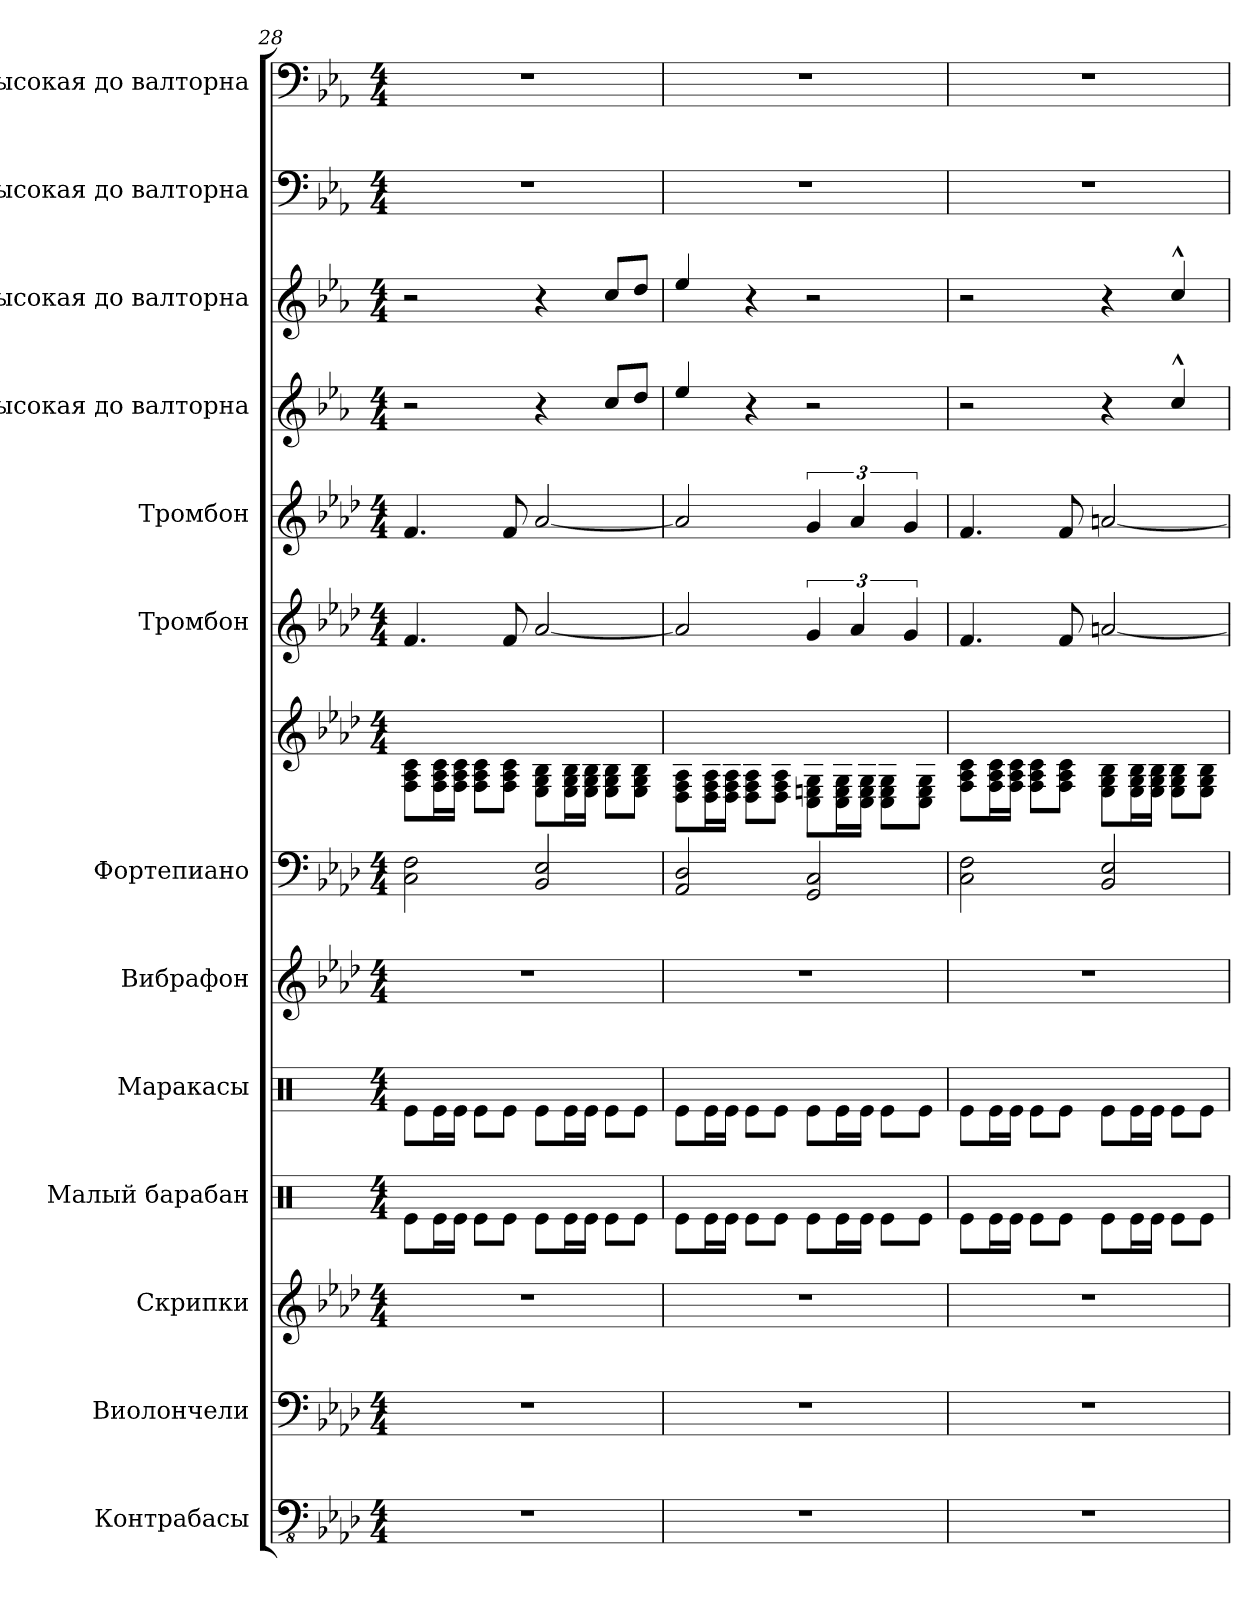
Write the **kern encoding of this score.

**kern	**kern	**kern	**kern	**kern	**kern	**kern	**kern	**kern	**kern	**kern	**kern	**kern	**kern
*part13	*part12	*part11	*part10	*part9	*part8	*part7	*part7	*part6	*part5	*part4	*part3	*part2	*part1
*staff14	*staff13	*staff12	*staff11	*staff10	*staff9	*staff8	*staff7	*staff6	*staff5	*staff4	*staff3	*staff2	*staff1
*I"Контрабасы	*I"Виолончели	*I"Скрипки	*I"Малый барабан	*I"Маракасы	*I"Вибрафон	*I"Фортепиано	*	*I"Тромбон	*I"Тромбон	*I"Высокая до валторна	*I"Высокая до валторна	*I"Высокая до валторна	*I"Высокая до валторна
!!LO:PB:g=z
*clefFv4	*clefF4	*clefG2	*clefX	*clefX	*clefG2	*clefF4	*clefG2	*clefG2	*clefG2	*clefG2	*clefG2	*clefF4	*clefF4
*	*	*	*	*	*	*	*	*	*	*ITrd4c7	*ITrd4c7	*ITrd4c7	*ITrd4c7
*k[b-e-a-d-]	*k[b-e-a-d-]	*k[b-e-a-d-]	*k[]	*k[]	*k[b-e-a-d-]	*k[b-e-a-d-]	*k[b-e-a-d-]	*k[b-e-a-d-]	*k[b-e-a-d-]	*k[b-e-a-d-]	*k[b-e-a-d-]	*k[b-e-a-d-]	*k[b-e-a-d-]
*M4/4	*M4/4	*M4/4	*M4/4	*M4/4	*M4/4	*M4/4	*M4/4	*M4/4	*M4/4	*M4/4	*M4/4	*M4/4	*M4/4
=28	=28	=28	=28	=28	=28	=28	=28	=28	=28	=28	=28	=28	=28
1r	1r	1r	8Re\L	8Re\L	1r	2C\ 2F\	8F\ 8A-\ 8c\L	4.f/	4.f/	2r	2r	1r	1r
.	.	.	16Re\L	16Re\L	.	.	16F\ 16A-\ 16c\L	.	.	.	.	.	.
.	.	.	16Re\JJ	16Re\JJ	.	.	16F\ 16A-\ 16c\JJ	.	.	.	.	.	.
.	.	.	8Re\L	8Re\L	.	.	8F\ 8A-\ 8c\L	.	.	.	.	.	.
.	.	.	8Re\J	8Re\J	.	.	8F\ 8A-\ 8c\J	8f/	8f/	.	.	.	.
.	.	.	8Re\L	8Re\L	.	2BB-/ 2E-/	8E-\ 8G\ 8B-\L	[2a-/	[2a-/	4r	4r	.	.
.	.	.	16Re\L	16Re\L	.	.	16E-\ 16G\ 16B-\L	.	.	.	.	.	.
.	.	.	16Re\JJ	16Re\JJ	.	.	16E-\ 16G\ 16B-\JJ	.	.	.	.	.	.
.	.	.	8Re\L	8Re\L	.	.	8E-\ 8G\ 8B-\L	.	.	8f/L	8f/L	.	.
.	.	.	8Re\J	8Re\J	.	.	8E-\ 8G\ 8B-\J	.	.	8g/J	8g/J	.	.
=29	=29	=29	=29	=29	=29	=29	=29	=29	=29	=29	=29	=29	=29
1r	1r	1r	8Re\L	8Re\L	1r	2AA-/ 2D-/	8D-\ 8F\ 8A-\L	2a-/]	2a-/]	4a-/	4a-/	1r	1r
.	.	.	16Re\L	16Re\L	.	.	16D-\ 16F\ 16A-\L	.	.	.	.	.	.
.	.	.	16Re\JJ	16Re\JJ	.	.	16D-\ 16F\ 16A-\JJ	.	.	.	.	.	.
.	.	.	8Re\L	8Re\L	.	.	8D-\ 8F\ 8A-\L	.	.	4r	4r	.	.
.	.	.	8Re\J	8Re\J	.	.	8D-\ 8F\ 8A-\J	.	.	.	.	.	.
.	.	.	8Re\L	8Re\L	.	2GG/ 2C/	8C\ 8En\ 8G\L	6g/	6g/	2r	2r	.	.
.	.	.	16Re\L	16Re\L	.	.	16C\ 16E\ 16G\L	.	.	.	.	.	.
.	.	.	.	.	.	.	.	6a-/	6a-/	.	.	.	.
.	.	.	16Re\JJ	16Re\JJ	.	.	16C\ 16E\ 16G\JJ	.	.	.	.	.	.
.	.	.	8Re\L	8Re\L	.	.	8C\ 8E\ 8G\L	.	.	.	.	.	.
.	.	.	.	.	.	.	.	6g/	6g/	.	.	.	.
.	.	.	8Re\J	8Re\J	.	.	8C\ 8E\ 8G\J	.	.	.	.	.	.
=30	=30	=30	=30	=30	=30	=30	=30	=30	=30	=30	=30	=30	=30
1r	1r	1r	8Re\L	8Re\L	1r	2C\ 2F\	8F\ 8A-\ 8c\L	4.f/	4.f/	2r	2r	1r	1r
.	.	.	16Re\L	16Re\L	.	.	16F\ 16A-\ 16c\L	.	.	.	.	.	.
.	.	.	16Re\JJ	16Re\JJ	.	.	16F\ 16A-\ 16c\JJ	.	.	.	.	.	.
.	.	.	8Re\L	8Re\L	.	.	8F\ 8A-\ 8c\L	.	.	.	.	.	.
.	.	.	8Re\J	8Re\J	.	.	8F\ 8A-\ 8c\J	8f/	8f/	.	.	.	.
.	.	.	8Re\L	8Re\L	.	2BB-/ 2E-/	8E-\ 8G\ 8B-\L	[2an/	[2an/	4r	4r	.	.
.	.	.	16Re\L	16Re\L	.	.	16E-\ 16G\ 16B-\L	.	.	.	.	.	.
.	.	.	16Re\JJ	16Re\JJ	.	.	16E-\ 16G\ 16B-\JJ	.	.	.	.	.	.
.	.	.	8Re\L	8Re\L	.	.	8E-\ 8G\ 8B-\L	.	.	4f^^/	4f^^/	.	.
.	.	.	8Re\J	8Re\J	.	.	8E-\ 8G\ 8B-\J	.	.	.	.	.	.
=	=	=	=	=	=	=	=	=	=	=	=	=	=
*-	*-	*-	*-	*-	*-	*-	*-	*-	*-	*-	*-	*-	*-
